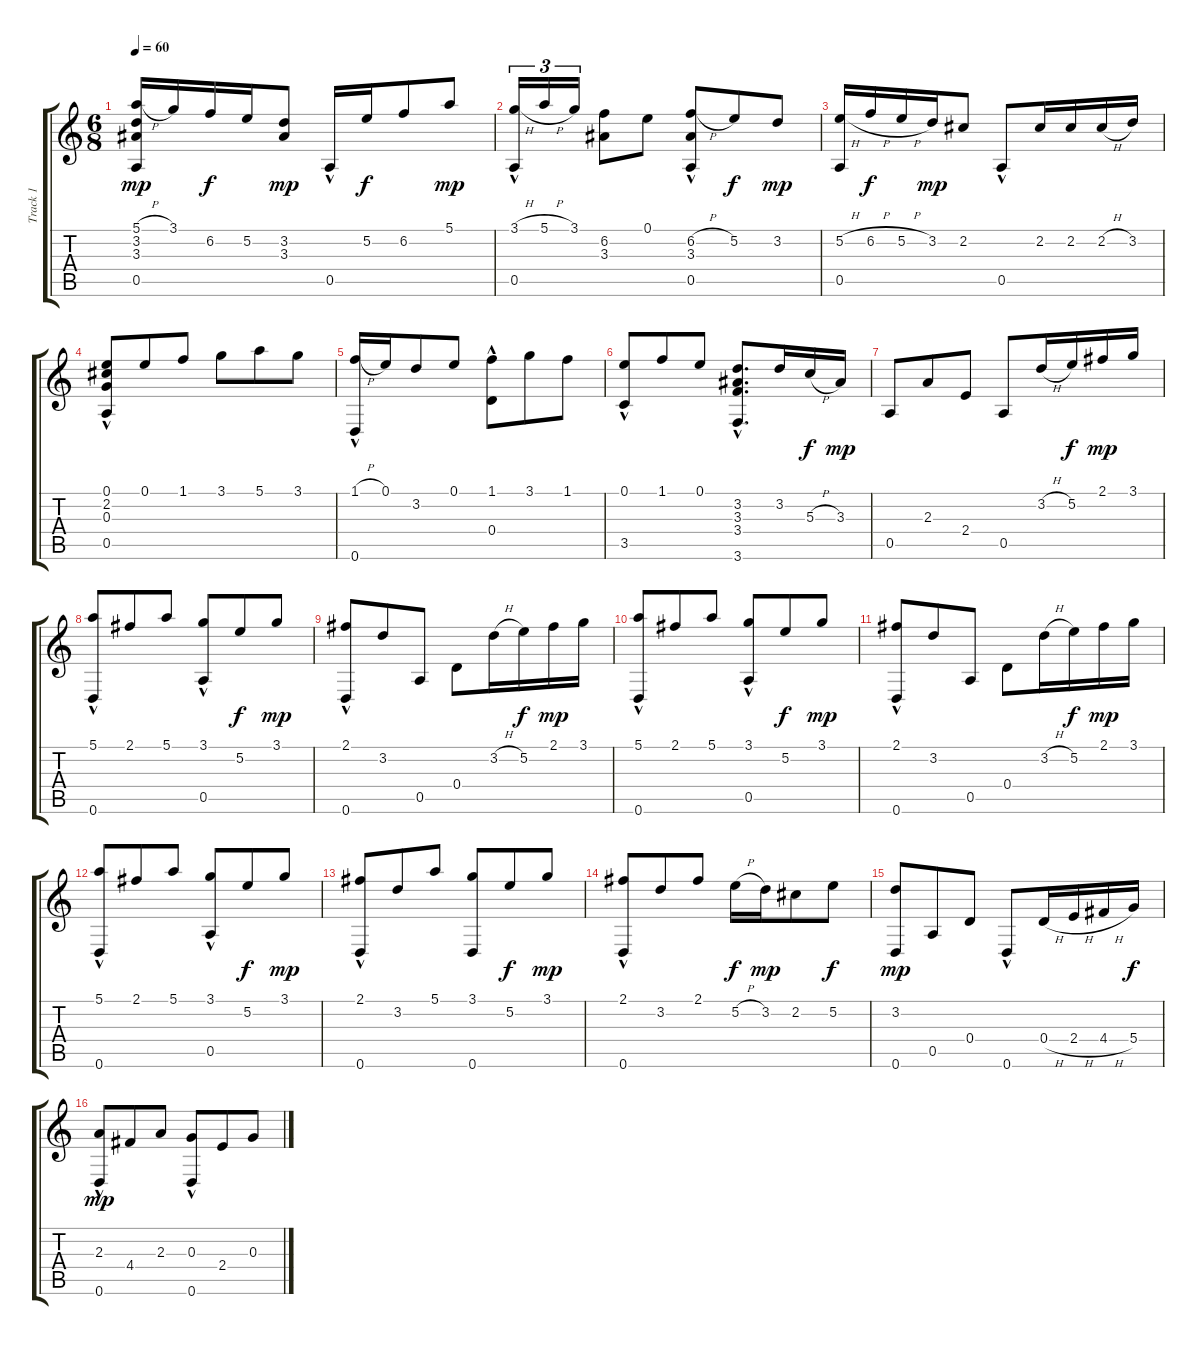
\track ("Track 1" "Track 1") {instrument acousticguitarsteel}
\staff {score tabs}
\tuning (E4 B3 G3 D3 A2 D2) {hide}
\ts (6 8)
\tempo 60
\clef g2
\ks c
(5.1{h} 3.2 3.3 0.5).16{dy mp} 3.1.16 6.2.16{dy f} 5.2.16 (3.2 3.3).8{dy mp} 0.5{hac}.16 5.2.16{dy f} 6.2.8 5.1.8{dy mp} |
(3.1{h} 0.5{hac}).16{tu (3 2)} 5.1{h}.16{tu (3 2)} 3.1.16{tu (3 2)} (6.2 3.3).8 0.1.8 (6.2{h} 3.3 0.5{hac}).8 5.2.8{dy f} 3.2.8{dy mp} |
(5.2{h} 0.5).16 6.2{h}.16{dy f} 5.2{h}.16 3.2.16{dy mp} 2.2.8 0.5{hac}.8 2.2.16 2.2.16 2.2{h}.16 3.2.16 |
(0.1 2.2 0.3 0.5{hac}).8 0.1.8 1.1.8 3.1.8 5.1.8 3.1.8 |
(1.1{h} 0.6{hac}).16 0.1.16 3.2.8 0.1.8 (1.1 0.4{hac}).8 3.1.8 1.1.8 |
(0.1 3.5{hac}).8 1.1.8 0.1.8 (3.2{hac} 3.3{hac} 3.4{hac} 3.6{hac}).8{d} 3.2.16 5.3{h}.16{dy f} 3.3.16{dy mp} |
0.5.8 2.3.8 2.4.8 0.5.8 3.2{h}.16 5.2.16{dy f} 2.1.16{dy mp} 3.1.16 |
(5.1 0.6{hac}).8 2.1.8 5.1.8 (3.1 0.5{hac}).8 5.2.8{dy f} 3.1.8{dy mp} |
(2.1 0.6{hac}).8 3.2.8 0.5.8 0.4.8 3.2{h}.16 5.2.16{dy f} 2.1.16{dy mp} 3.1.16 |
(5.1 0.6{hac}).8 2.1.8 5.1.8 (3.1 0.5{hac}).8 5.2.8{dy f} 3.1.8{dy mp} |
(2.1 0.6{hac}).8 3.2.8 0.5.8 0.4.8 3.2{h}.16 5.2.16{dy f} 2.1.16{dy mp} 3.1.16 |
(5.1 0.6{hac}).8 2.1.8 5.1.8 (3.1 0.5{hac}).8 5.2.8{dy f} 3.1.8{dy mp} |
(2.1 0.6{hac}).8 3.2.8 5.1.8 (3.1 0.6).8 5.2.8{dy f} 3.1.8{dy mp} |
(2.1 0.6{hac}).8 3.2.8 2.1.8 5.2{h}.16{dy f} 3.2.16{dy mp} 2.2.8 5.2.8{dy f} |
(3.2 0.6).8{dy mp} 0.5.8 0.4.8 0.6{hac}.8 0.4{h}.16 2.4{h}.16 4.4{h}.16 5.4.16{dy f} |
(2.3 0.6{hac}).8{dy mp} 4.4.8 2.3.8 (0.3 0.6{hac}).8 2.4.8 0.3.8
